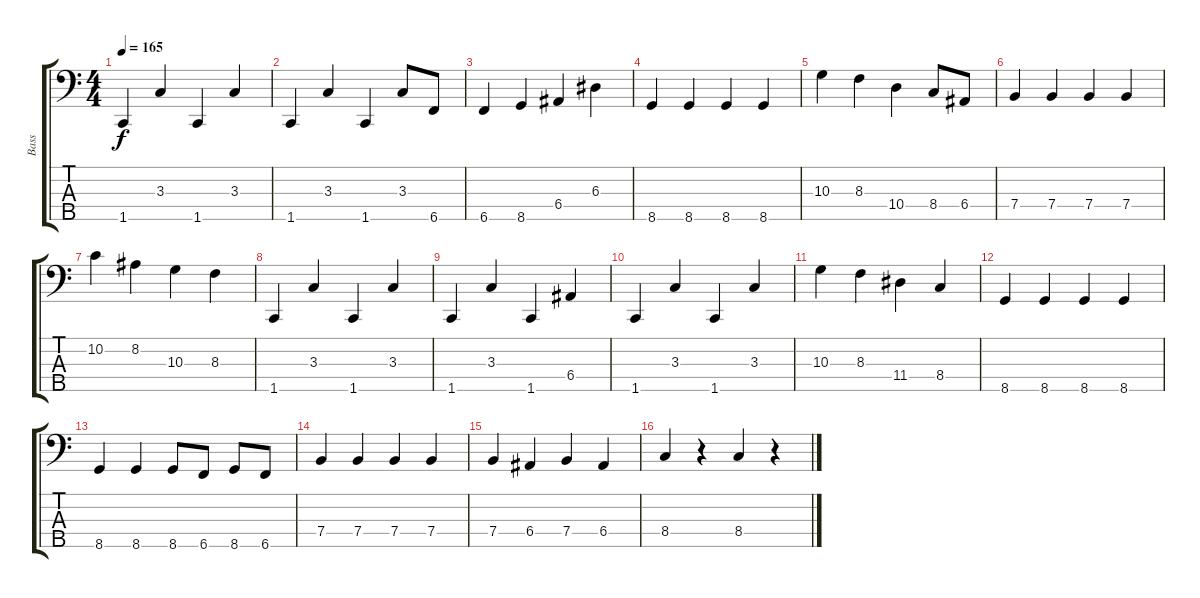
\track ("Bass" "Bass") {instrument electricbassfinger}
\staff {score tabs}
\tuning (G2 D2 A1 E1 B0) {hide}
\ts (4 4)
\tempo 165
\clef f4
\ks c
1.5.4{dy f} 3.3.4 1.5.4 3.3.4 |
1.5.4 3.3.4 1.5.4 3.3.8 6.5.8 |
6.5.4 8.5.4 6.4.4 6.3.4 |
8.5.4 8.5.4 8.5.4 8.5.4 |
10.3.4 8.3.4 10.4.4 8.4.8 6.4.8 |
7.4.4 7.4.4 7.4.4 7.4.4 |
10.2.4 8.2.4 10.3.4 8.3.4 |
1.5.4 3.3.4 1.5.4 3.3.4 |
1.5.4 3.3.4 1.5.4 6.4.4 |
1.5.4 3.3.4 1.5.4 3.3.4 |
10.3.4 8.3.4 11.4.4 8.4.4 |
8.5.4 8.5.4 8.5.4 8.5.4 |
8.5.4 8.5.4 8.5.8 6.5.8 8.5.8 6.5.8 |
7.4.4 7.4.4 7.4.4 7.4.4 |
7.4.4 6.4.4 7.4.4 6.4.4 |
8.4.4 r.4 8.4.4 r.4
